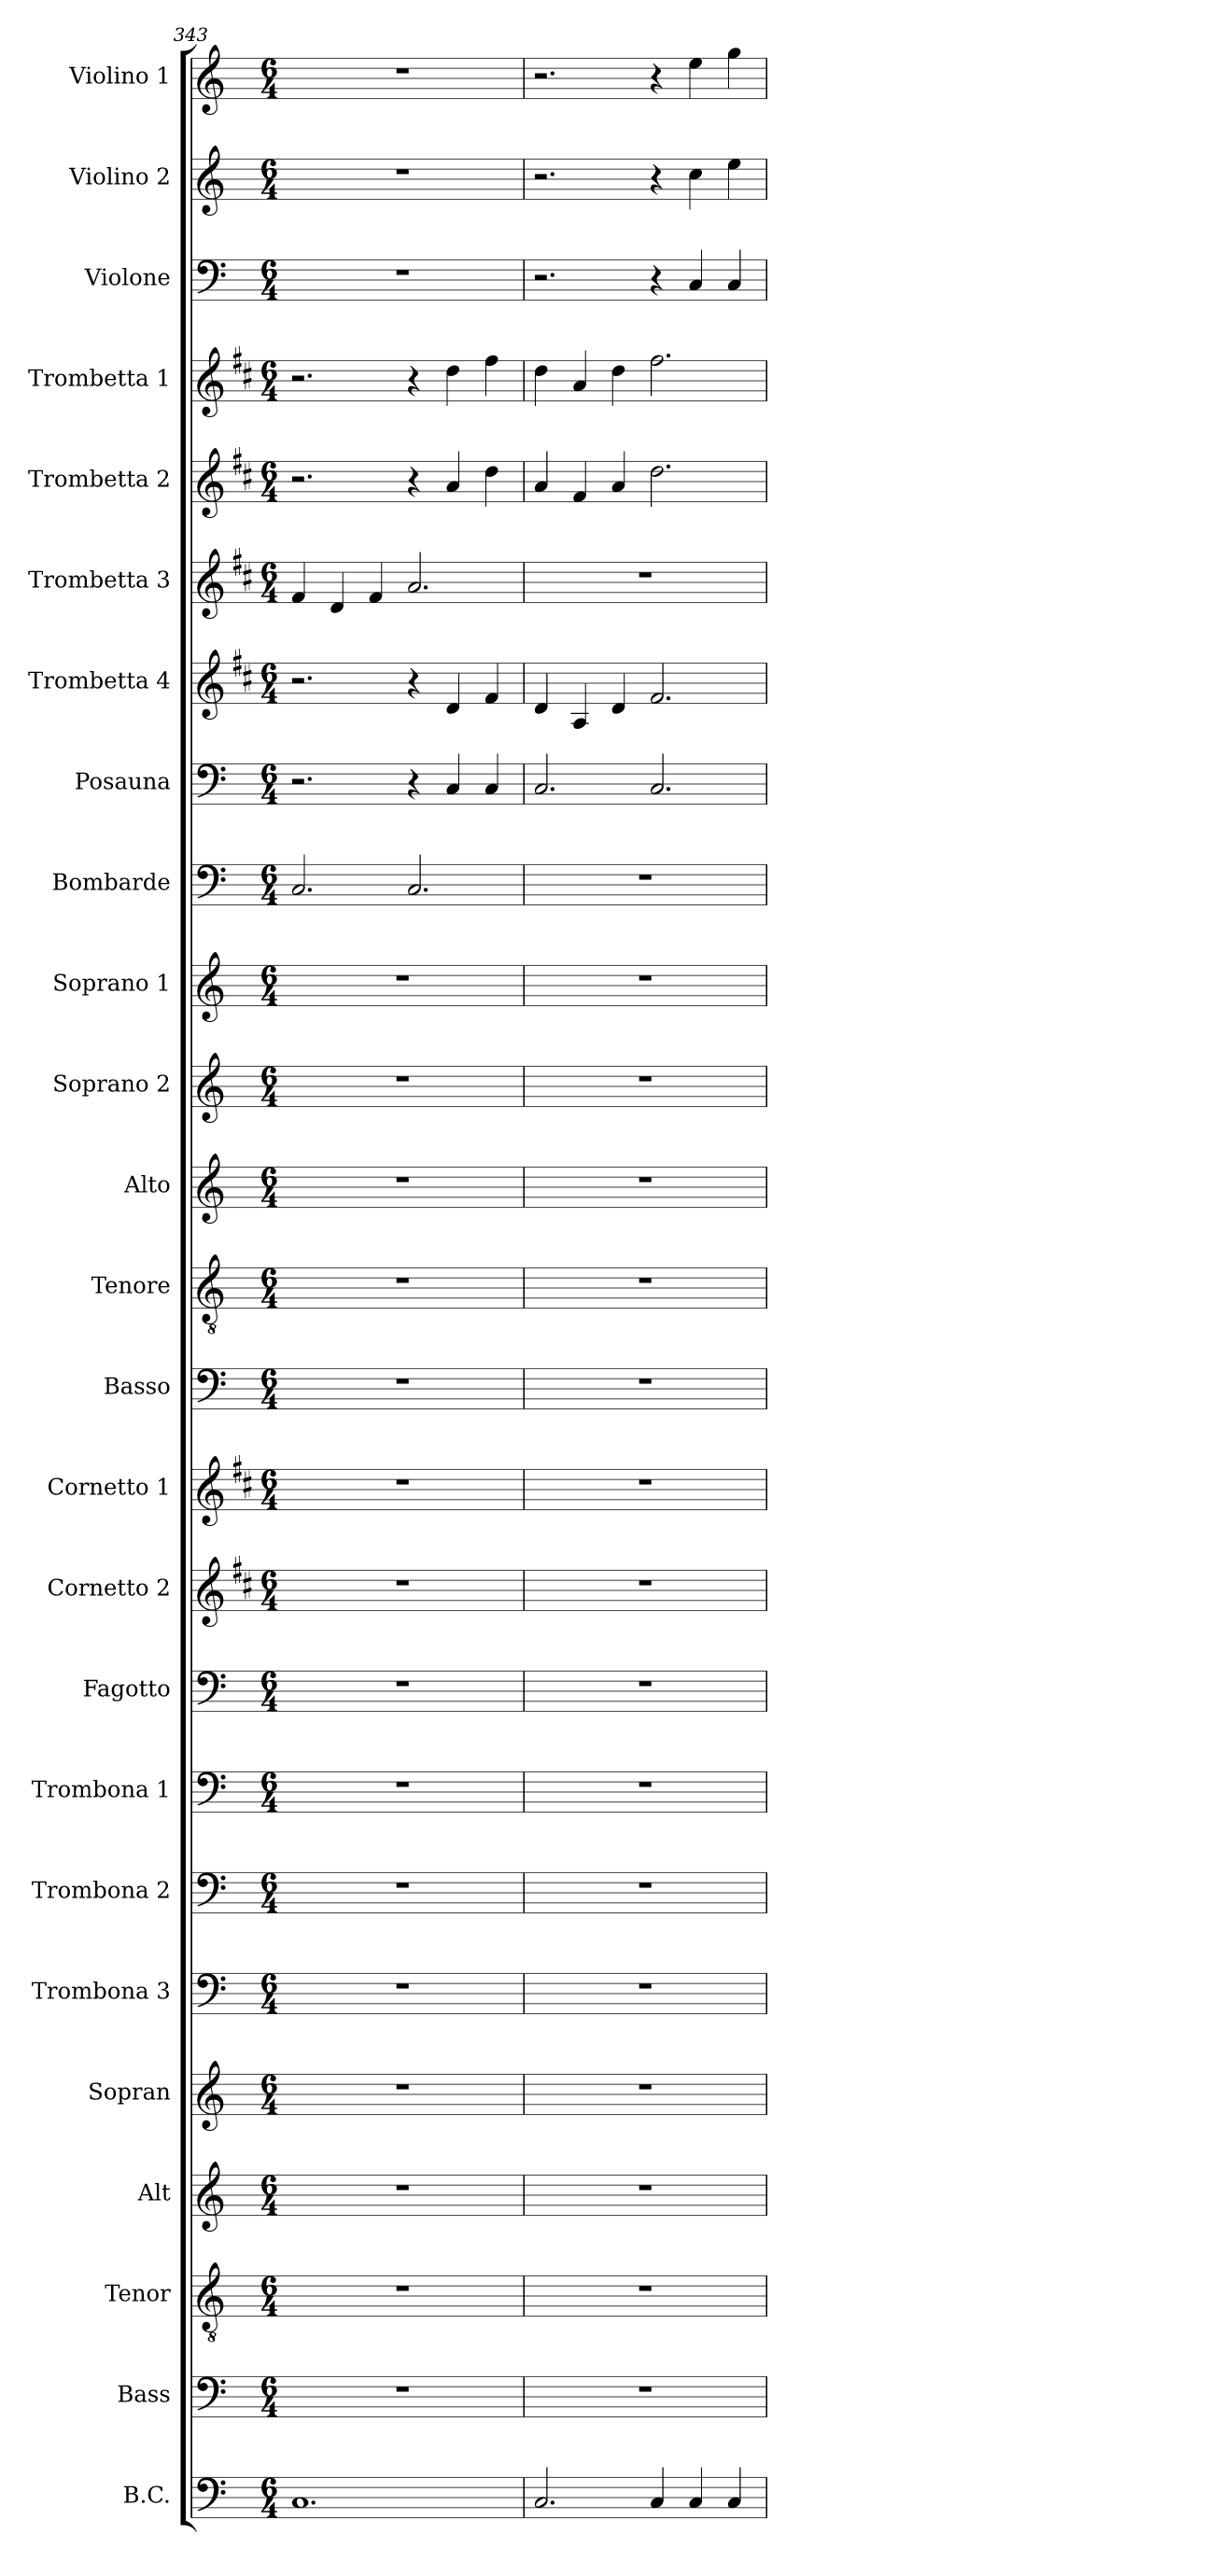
**kern	**kern	**kern	**kern	**kern	**kern	**kern	**kern	**kern	**kern	**kern	**kern	**kern	**kern	**kern	**kern	**kern	**kern	**kern	**kern	**kern	**kern	**kern	**kern	**kern
*part25	*part24	*part23	*part22	*part21	*part20	*part19	*part18	*part17	*part16	*part15	*part14	*part13	*part12	*part11	*part10	*part9	*part8	*part7	*part6	*part5	*part4	*part3	*part2	*part1
*staff25	*staff24	*staff23	*staff22	*staff21	*staff20	*staff19	*staff18	*staff17	*staff16	*staff15	*staff14	*staff13	*staff12	*staff11	*staff10	*staff9	*staff8	*staff7	*staff6	*staff5	*staff4	*staff3	*staff2	*staff1
*I"B.C.	*I"Bass	*I"Tenor	*I"Alt	*I"Sopran	*I"Trombona 3	*I"Trombona 2	*I"Trombona 1	*I"Fagotto	*I"Cornetto 2	*I"Cornetto 1	*I"Basso	*I"Tenore	*I"Alto	*I"Soprano 2	*I"Soprano 1	*I"Bombarde	*I"Posauna	*I"Trombetta 4	*I"Trombetta 3	*I"Trombetta 2	*I"Trombetta 1	*I"Violone	*I"Violino 2	*I"Violino 1
*I'B.C.	*I'B.	*I'T.	*I'A.	*I'S.	*I'Tbn. 2	*I'Tbn. 2	*I'Tbn. 1	*I'Fag.	*I'Cor. 2	*I'Cor. 1	*I'B.	*I'T.	*I'A.	*I'S.	*I'S.	*	*	*	*	*	*	*	*I'Vl. 2	*I'Vl. 1
*clefF4	*clefF4	*clefGv2	*clefG2	*clefG2	*clefF4	*clefF4	*clefF4	*clefF4	*clefG2	*clefG2	*clefF4	*clefGv2	*clefG2	*clefG2	*clefG2	*clefF4	*clefF4	*clefG2	*clefG2	*clefG2	*clefG2	*clefF4	*clefG2	*clefG2
*	*	*ITrd7c12	*	*	*	*	*	*	*ITrd1c2	*ITrd1c2	*	*ITrd7c12	*	*	*	*	*	*ITrd1c2	*ITrd1c2	*ITrd1c2	*ITrd1c2	*	*	*
*k[]	*k[]	*k[]	*k[]	*k[]	*k[]	*k[]	*k[]	*k[]	*k[]	*k[]	*k[]	*k[]	*k[]	*k[]	*k[]	*k[]	*k[]	*k[]	*k[]	*k[]	*k[]	*k[]	*k[]	*k[]
*C:	*C:	*C:	*C:	*C:	*C:	*C:	*C:	*C:	*C:	*C:	*C:	*C:	*C:	*C:	*C:	*C:	*C:	*C:	*C:	*C:	*C:	*C:	*C:	*C:
*M6/4	*M6/4	*M6/4	*M6/4	*M6/4	*M6/4	*M6/4	*M6/4	*M6/4	*M6/4	*M6/4	*M6/4	*M6/4	*M6/4	*M6/4	*M6/4	*M6/4	*M6/4	*M6/4	*M6/4	*M6/4	*M6/4	*M6/4	*M6/4	*M6/4
=343	=343	=343	=343	=343	=343	=343	=343	=343	=343	=343	=343	=343	=343	=343	=343	=343	=343	=343	=343	=343	=343	=343	=343	=343
!	!LO:N:vis=1	!LO:N:vis=1	!LO:N:vis=1	!LO:N:vis=1	!LO:N:vis=1	!LO:N:vis=1	!LO:N:vis=1	!LO:N:vis=1	!LO:N:vis=1	!LO:N:vis=1	!LO:N:vis=1	!LO:N:vis=1	!LO:N:vis=1	!LO:N:vis=1	!LO:N:vis=1	!	!	!	!	!	!	!LO:N:vis=1	!LO:N:vis=1	!LO:N:vis=1
1.Ci	1.r	1.r	1.r	1.r	1.r	1.r	1.r	1.r	1.r	1.r	1.r	1.r	1.r	1.r	1.r	2.Ci/	2.r	2.r	4ei/	2.r	2.r	1.r	1.r	1.r
.	.	.	.	.	.	.	.	.	.	.	.	.	.	.	.	.	.	.	4ci/	.	.	.	.	.
.	.	.	.	.	.	.	.	.	.	.	.	.	.	.	.	.	.	.	4ei/	.	.	.	.	.
.	.	.	.	.	.	.	.	.	.	.	.	.	.	.	.	2.Ci/	4r	4r	2.gi/	4r	4r	.	.	.
.	.	.	.	.	.	.	.	.	.	.	.	.	.	.	.	.	4Ci/	4ci/	.	4gi/	4cci\	.	.	.
.	.	.	.	.	.	.	.	.	.	.	.	.	.	.	.	.	4Ci/	4ei/	.	4cci\	4eei\	.	.	.
=344	=344	=344	=344	=344	=344	=344	=344	=344	=344	=344	=344	=344	=344	=344	=344	=344	=344	=344	=344	=344	=344	=344	=344	=344
!	!LO:N:vis=1	!LO:N:vis=1	!LO:N:vis=1	!LO:N:vis=1	!LO:N:vis=1	!LO:N:vis=1	!LO:N:vis=1	!LO:N:vis=1	!LO:N:vis=1	!LO:N:vis=1	!LO:N:vis=1	!LO:N:vis=1	!LO:N:vis=1	!LO:N:vis=1	!LO:N:vis=1	!LO:N:vis=1	!	!	!LO:N:vis=1	!	!	!	!	!
2.Ci/	1.r	1.r	1.r	1.r	1.r	1.r	1.r	1.r	1.r	1.r	1.r	1.r	1.r	1.r	1.r	1.r	2.Ci/	4ci/	1.r	4gi/	4cci\	2.r	2.r	2.r
.	.	.	.	.	.	.	.	.	.	.	.	.	.	.	.	.	.	4Gi/	.	4ei/	4gi/	.	.	.
.	.	.	.	.	.	.	.	.	.	.	.	.	.	.	.	.	.	4ci/	.	4gi/	4cci\	.	.	.
4Ci/	.	.	.	.	.	.	.	.	.	.	.	.	.	.	.	.	2.Ci/	2.ei/	.	2.cci\	2.eei\	4r	4r	4r
4Ci/	.	.	.	.	.	.	.	.	.	.	.	.	.	.	.	.	.	.	.	.	.	4Ci/	4cci\	4eei\
4Ci/	.	.	.	.	.	.	.	.	.	.	.	.	.	.	.	.	.	.	.	.	.	4Ci/	4eei\	4ggi\
=	=	=	=	=	=	=	=	=	=	=	=	=	=	=	=	=	=	=	=	=	=	=	=	=
*-	*-	*-	*-	*-	*-	*-	*-	*-	*-	*-	*-	*-	*-	*-	*-	*-	*-	*-	*-	*-	*-	*-	*-	*-
